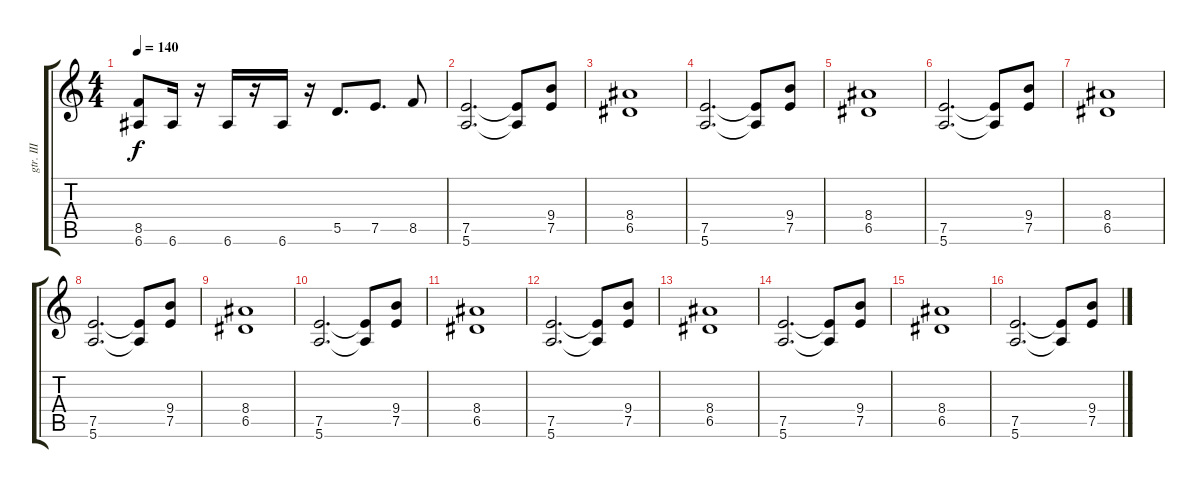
\track ("gtr. III" "gtr. III") {instrument acousticguitarsteel}
\staff {score tabs}
\tuning (E4 B3 G3 D3 A2 E2) {hide}
\ts (4 4)
\tempo 140
\clef g2
\ks c
(8.5 6.6).8{dy f} 6.6.16 r.16 6.6.16 r.16 6.6.16 r.16 5.5.8{d} 7.5.8{d} 8.5.8 |
(7.5 5.6).2{d} (7.5{t} 5.6{t}).8 (9.4 7.5).8 |
(8.4 6.5).1 |
(7.5 5.6).2{d} (7.5{t} 5.6{t}).8 (9.4 7.5).8 |
(8.4 6.5).1 |
(7.5 5.6).2{d} (7.5{t} 5.6{t}).8 (9.4 7.5).8 |
(8.4 6.5).1 |
(7.5 5.6).2{d} (7.5{t} 5.6{t}).8 (9.4 7.5).8 |
(8.4 6.5).1 |
(7.5 5.6).2{d} (7.5{t} 5.6{t}).8 (9.4 7.5).8 |
(8.4 6.5).1 |
(7.5 5.6).2{d} (7.5{t} 5.6{t}).8 (9.4 7.5).8 |
(8.4 6.5).1 |
(7.5 5.6).2{d} (7.5{t} 5.6{t}).8 (9.4 7.5).8 |
(8.4 6.5).1 |
(7.5 5.6).2{d} (7.5{t} 5.6{t}).8 (9.4 7.5).8
